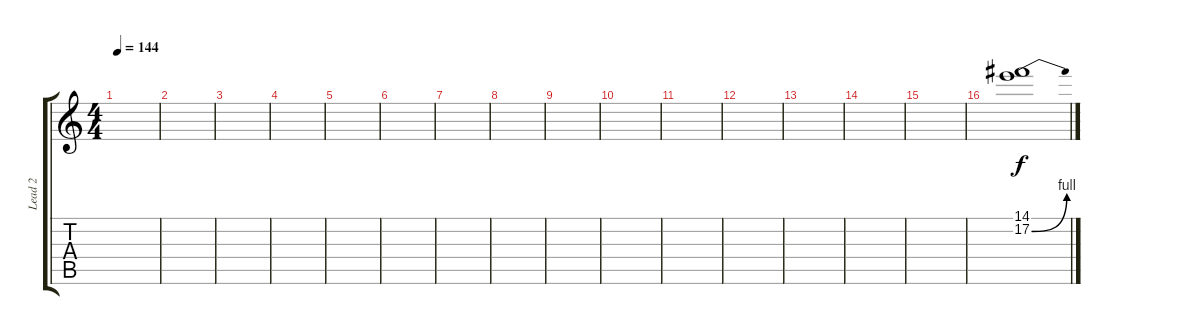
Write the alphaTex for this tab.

\track ("Lead 2" "Lead 2") {instrument distortionguitar}
\staff {score tabs}
\tuning (E4 B3 G3 D3 A2 E2) {hide}
\ts (4 4)
\tempo 144
\clef g2
\ks c
|
|
|
|
|
|
|
|
|
|
|
|
|
|
|
(14.1 17.2{be (bend 0 0 60 4)}).1
